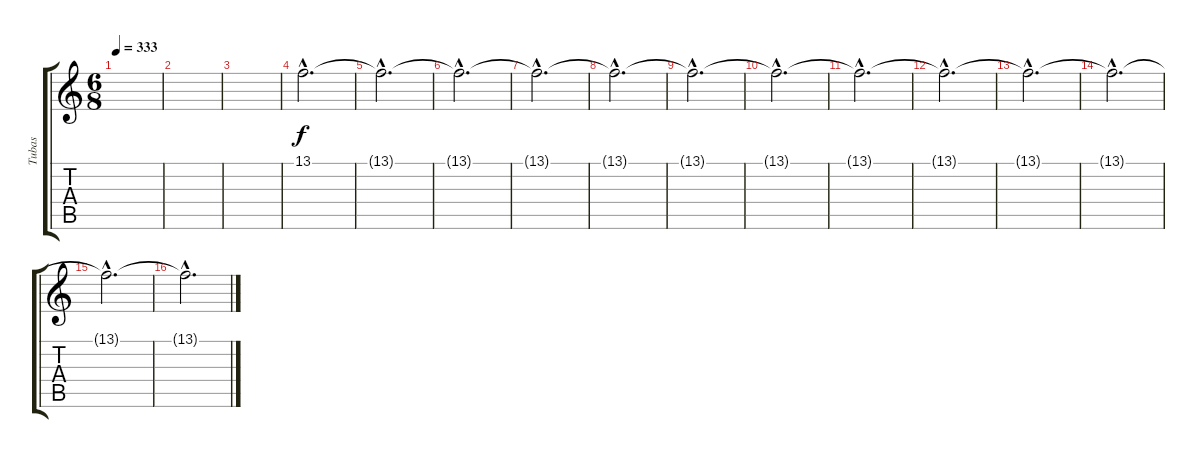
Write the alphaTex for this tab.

\track ("Tubas" "Tubas") {instrument tuba}
\staff {score tabs}
\tuning (E4 B3 G3 D3 A2 E2) {hide}
\ts (6 8)
\tempo 333
\clef g2
\ks c
|
|
|
13.1{hac}.2{d volume 13} |
13.1{hac t}.2{d} |
13.1{hac t}.2{d} |
13.1{hac t}.2{d} |
13.1{hac t}.2{d} |
13.1{hac t}.2{d} |
13.1{hac t}.2{d} |
13.1{hac t}.2{d} |
13.1{hac t}.2{d} |
13.1{hac t}.2{d} |
13.1{hac t}.2{d} |
13.1{hac t}.2{d} |
13.1{hac t}.2{d}
